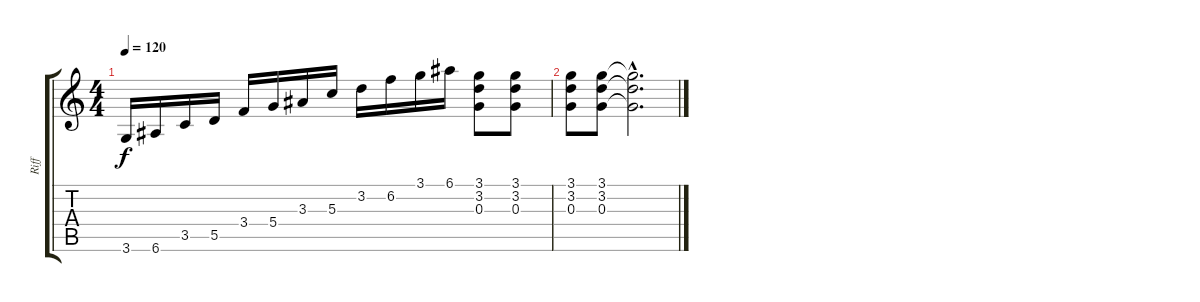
\track ("Riff" "Riff") {instrument overdrivenguitar}
\staff {score tabs}
\tuning (E4 B3 G3 D3 A2 E2) {hide}
\ts (4 4)
\tempo 120
\clef g2
\ks c
3.6.16{dy f} 6.6.16 3.5.16 5.5.16 3.4.16 5.4.16 3.3.16 5.3.16 3.2.16 6.2.16 3.1.16 6.1.16 (3.1 3.2 0.3).8 (3.1 3.2 0.3).8 |
(3.1 3.2 0.3).8 (3.1 3.2 0.3).8 (3.1{hac t} 3.2{hac t} 0.3{hac t}).2{d}
